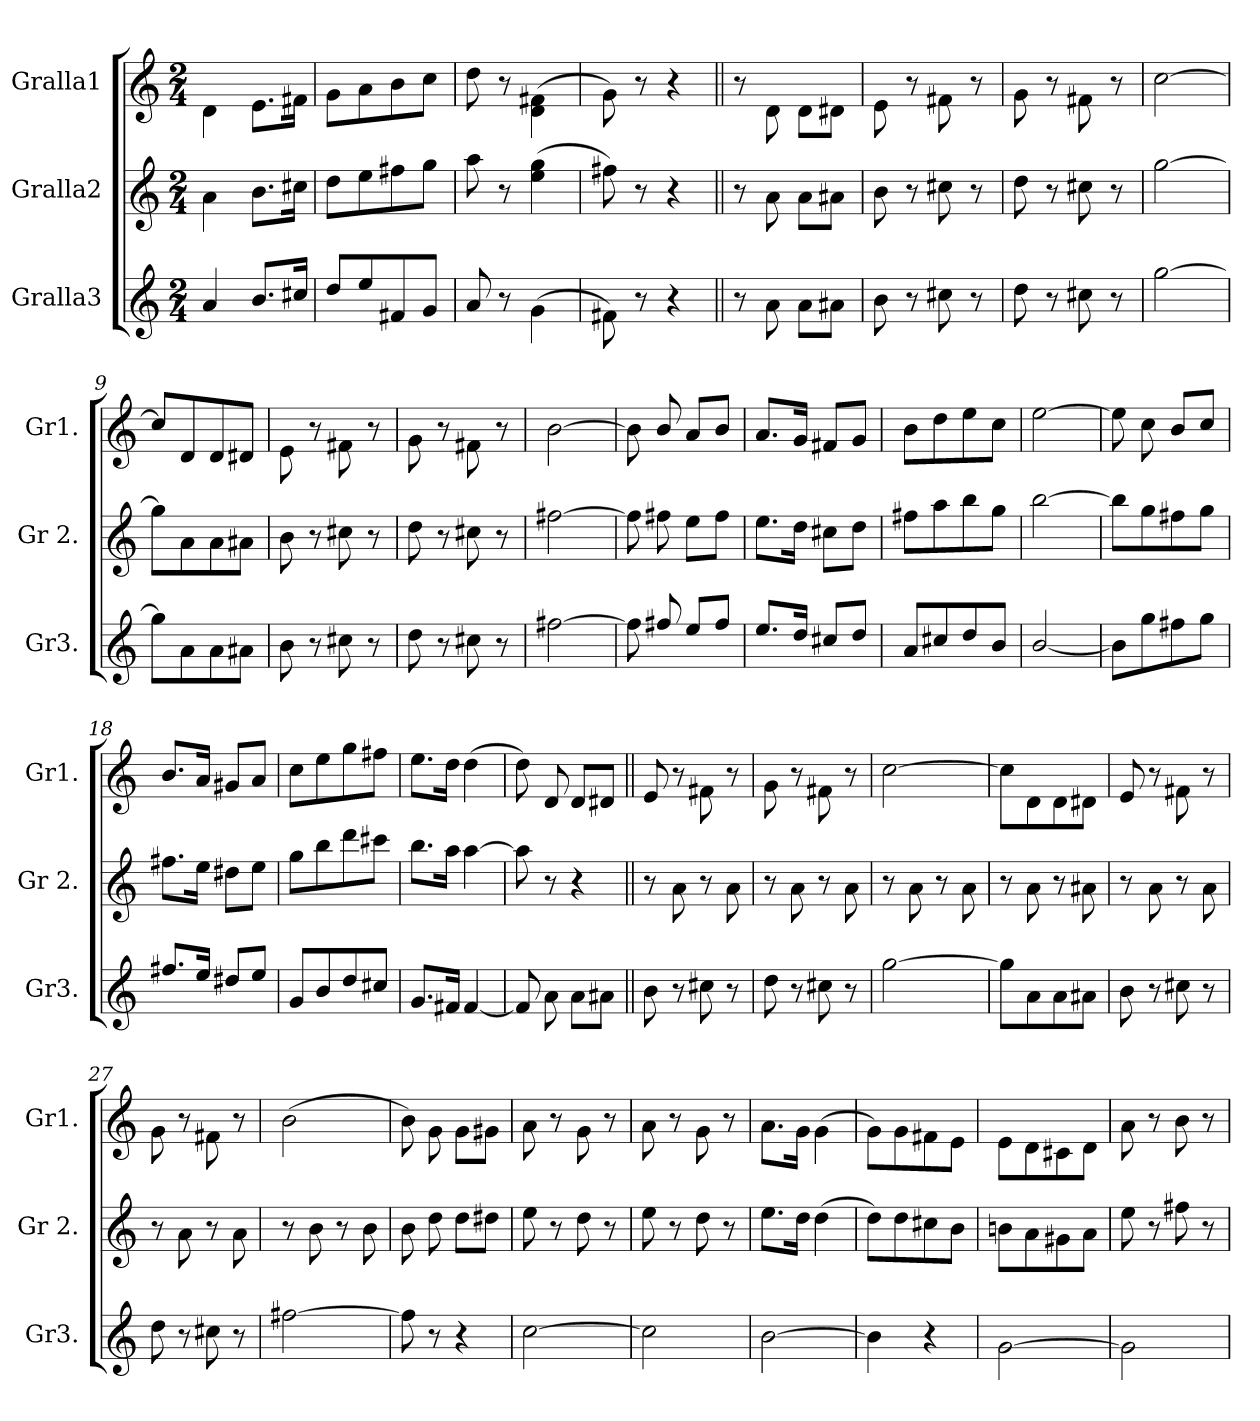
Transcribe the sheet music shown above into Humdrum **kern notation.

**kern	**kern	**kern
*part3	*part2	*part1
*staff3	*staff2	*staff1
*I"Gralla3	*I"Gralla2	*I"Gralla1
*I'Gr3.	*I'Gr 2.	*I'Gr1.
*clefG2	*clefG2	*clefG2
*ITrd1c2	*ITrd1c2	*ITrd-3c-5
*k[b-e-]	*k[b-e-]	*k[b-]
*M2/4	*M2/4	*M2/4
=1	=1	=1
4g/	4g\	4g\
8.a/L	8.a\L	8.a\L
16bn/Jk	16bn\Jk	16bn\Jk
=2	=2	=2
8cc/L	8cc\L	8cc\L
8dd/	8dd\	8dd\
8en/	8een\	8ee\
8f/J	8ff\J	8ff\J
=3	=3	=3
8g/	8gg\	8gg\
8r	8r	8r
(>4f\	(>4dd\ 4ff\	(>4g\ 4bn\
=4	=4	=4
8en\)	8een\)	8cc\)
8r	8r	8r
4r	4r	4r
=5||	=5||	=5||
8r	8r	8r
8g\	8g\	8g\
8g\L	8g\L	8g\L
8g#X\J	8g#X\J	8g#X\J
=6	=6	=6
8a\	8a\	8a\
8r	8r	8r
8bn\	8bn\	8bn\
8r	8r	8r
=7	=7	=7
8cc\	8cc\	8cc\
8r	8r	8r
8bn\	8bn\	8bn\
8r	8r	8r
=8	=8	=8
[2ff\	[2ff\	[2ff\
=9	=9	=9
8ff\L]	8ff\L]	8ff/L]
8g\	8g\	8g/
8g\	8g\	8g/
8g#X\J	8g#X\J	8g#X/J
=10	=10	=10
8a\	8a\	8a\
8r	8r	8r
8bn\	8bn\	8bn\
8r	8r	8r
=11	=11	=11
8cc\	8cc\	8cc\
8r	8r	8r
8bn\	8bn\	8bn\
8r	8r	8r
=12	=12	=12
[2een\	[2een\	[2ee\
=13	=13	=13
8ee\]	8ee\]	8ee\]
8een/	8een\	8ee/
8dd/L	8dd\L	8dd/L
8ee/J	8ee\J	8ee/J
!!LO:LB:g=z
=14	=14	=14
8.dd/L	8.dd\L	8.dd/L
16cc/Jk	16cc\Jk	16cc/Jk
8bn/L	8bn\L	8bn/L
8cc/J	8cc\J	8cc/J
=15	=15	=15
8g/L	8een\L	8ee\L
8bn/	8gg\	8gg\
8cc/	8aa\	8aa\
8a/J	8ff\J	8ff\J
=16	=16	=16
[2a/	[2aa\	[2aa\
=17	=17	=17
8a\L]	8aa\L]	8aa\]
8ff\	8ff\	8ff\
8een\	8een\	8ee/L
8ff\J	8ff\J	8ff/J
=18	=18	=18
8.een/L	8.een\L	8.ee/L
16dd/Jk	16dd\Jk	16dd/Jk
8cc#X/L	8cc#X\L	8cc#X/L
8dd/J	8dd\J	8dd/J
=19	=19	=19
8f/L	8ff\L	8ff\L
8a/	8aa\	8aa\
8cc/	8ccc\	8ccc\
8bn/J	8bbn\J	8bbn\J
=20	=20	=20
8.f/L	8.aa\L	8.aa\L
16en/Jk	16gg\Jk	16gg\Jk
[4e/	[4gg\	(>4gg\
=21	=21	=21
8e/]	8gg\]	8gg\)
8g\	8r	8g/
8g\L	4r	8g/L
8g#X\J	.	8g#X/J
=22||	=22||	=22||
8a\	8r	8a/
8r	8g\	8r
8bn\	8r	8bn\
8r	8g\	8r
=23	=23	=23
8cc\	8r	8cc\
8r	8g\	8r
8bn\	8r	8bn\
8r	8g\	8r
=24	=24	=24
[2ff\	8r	[2ff\
.	8g\	.
.	8r	.
.	8g\	.
!!LO:LB:g=z
=25	=25	=25
8ff\L]	8r	8ff\L]
8g\	8g\	8g\
8g\	8r	8g\
8g#X\J	8g#X\	8g#X\J
=26	=26	=26
8a\	8r	8a/
8r	8g\	8r
8bn\	8r	8bn\
8r	8g\	8r
=27	=27	=27
8cc\	8r	8cc\
8r	8g\	8r
8bn\	8r	8bn\
8r	8g\	8r
=28	=28	=28
[2een\	8r	(>2ee\
.	8a\	.
.	8r	.
.	8a\	.
=29	=29	=29
8ee\]	8a\	8ee\)
8r	8cc\	8cc\
4r	8cc\L	8cc\L
.	8cc#X\J	8cc#X\J
=30	=30	=30
[2b-\	8dd\	8dd\
.	8r	8r
.	8cc\	8cc\
.	8r	8r
=31	=31	=31
2b-\]	8dd\	8dd\
.	8r	8r
.	8cc\	8cc\
.	8r	8r
=32	=32	=32
[2a\	8.dd\L	8.dd\L
.	16cc\Jk	16cc\Jk
.	(<4cc\	(>4cc\
=33	=33	=33
4a\]	8cc\L)	8cc\L)
.	8cc\	8cc\
4r	8bn\	8bn\
.	8a\J	8a\J
=34	=34	=34
[2f\	8an\L	8a\L
.	8g\	8g\
.	8f#X\	8f#X\
.	8g\J	8g\J
=35	=35	=35
2f\]	8dd\	8dd\
.	8r	8r
.	8een\	8ee\
.	8r	8r
=	=	=
*-	*-	*-
